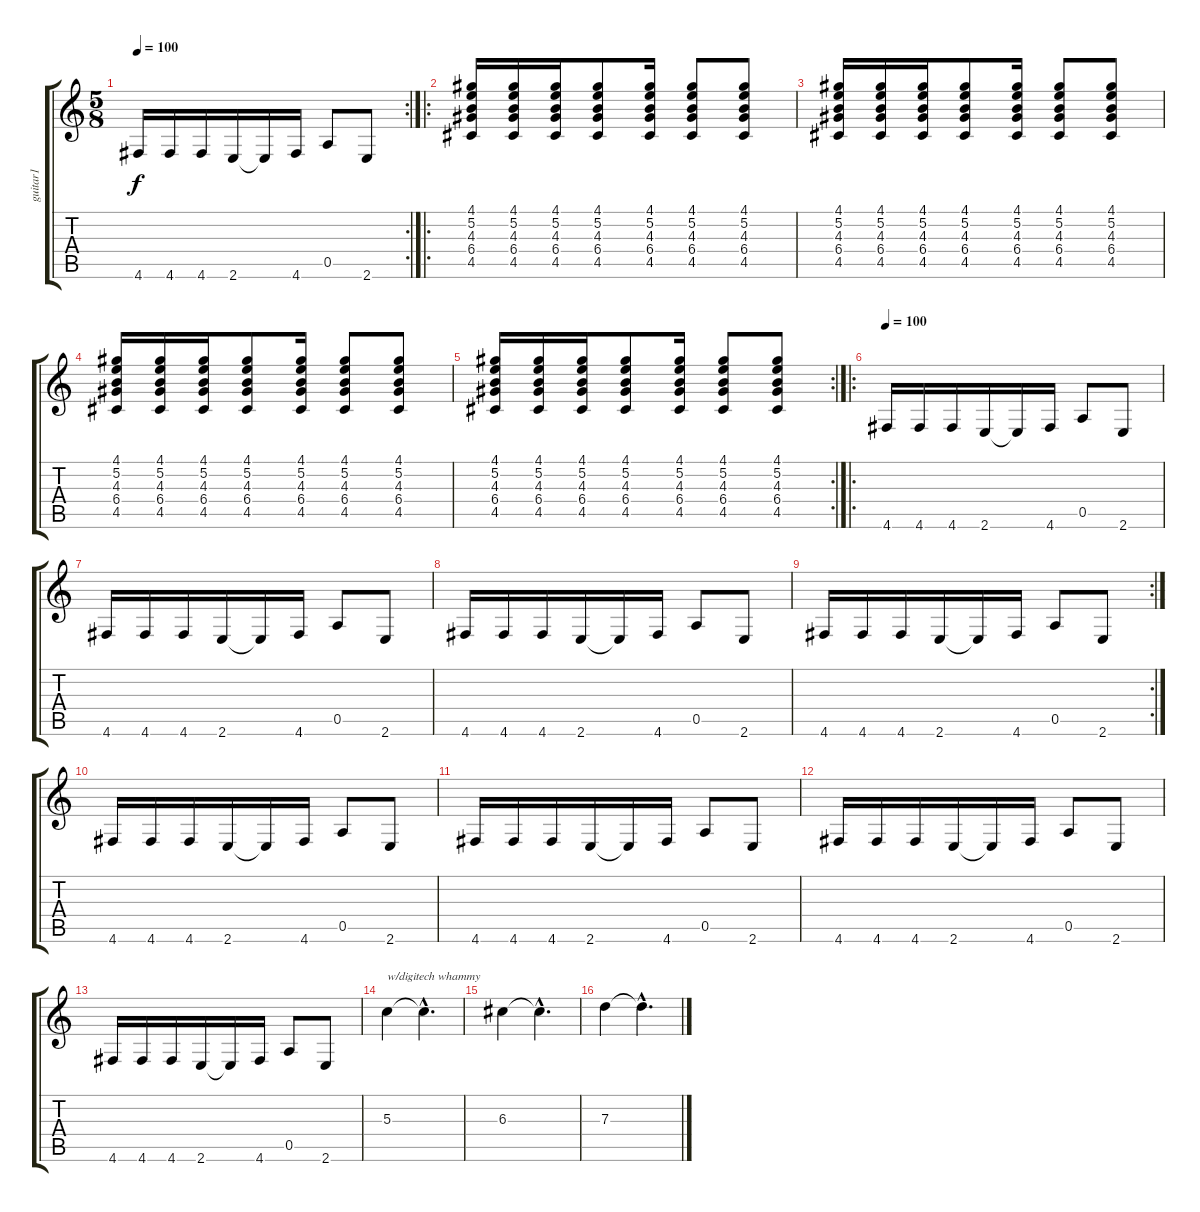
\track ("guitar1" "guitar1") {instrument distortionguitar}
\staff {score tabs}
\tuning (E4 B3 G3 D3 A2 D2) {hide}
\rc 2
\ts (5 8)
\tempo 100
\clef g2
\ks c
4.6.16{dy f} 4.6.16 4.6.16 2.6.16 2.6{t}.16 4.6.16 0.5.8 2.6.8 |
\ro
(4.1 5.2 4.3 6.4 4.5).16 (4.1 5.2 4.3 6.4 4.5).16 (4.1 5.2 4.3 6.4 4.5).16 (4.1 5.2 4.3 6.4 4.5).8 (4.1 5.2 4.3 6.4 4.5).16 (4.1 5.2 4.3 6.4 4.5).8 (4.1 5.2 4.3 6.4 4.5).8 |
(4.1 5.2 4.3 6.4 4.5).16 (4.1 5.2 4.3 6.4 4.5).16 (4.1 5.2 4.3 6.4 4.5).16 (4.1 5.2 4.3 6.4 4.5).8 (4.1 5.2 4.3 6.4 4.5).16 (4.1 5.2 4.3 6.4 4.5).8 (4.1 5.2 4.3 6.4 4.5).8 |
(4.1 5.2 4.3 6.4 4.5).16 (4.1 5.2 4.3 6.4 4.5).16 (4.1 5.2 4.3 6.4 4.5).16 (4.1 5.2 4.3 6.4 4.5).8 (4.1 5.2 4.3 6.4 4.5).16 (4.1 5.2 4.3 6.4 4.5).8 (4.1 5.2 4.3 6.4 4.5).8 |
\rc 2
(4.1 5.2 4.3 6.4 4.5).16 (4.1 5.2 4.3 6.4 4.5).16 (4.1 5.2 4.3 6.4 4.5).16 (4.1 5.2 4.3 6.4 4.5).8 (4.1 5.2 4.3 6.4 4.5).16 (4.1 5.2 4.3 6.4 4.5).8 (4.1 5.2 4.3 6.4 4.5).8 |
\ro
\tempo 100
4.6.16 4.6.16 4.6.16 2.6.16 2.6{t}.16 4.6.16 0.5.8 2.6.8 |
4.6.16 4.6.16 4.6.16 2.6.16 2.6{t}.16 4.6.16 0.5.8 2.6.8 |
4.6.16 4.6.16 4.6.16 2.6.16 2.6{t}.16 4.6.16 0.5.8 2.6.8 |
\rc 2
4.6.16 4.6.16 4.6.16 2.6.16 2.6{t}.16 4.6.16 0.5.8 2.6.8 |
4.6.16 4.6.16 4.6.16 2.6.16 2.6{t}.16 4.6.16 0.5.8 2.6.8 |
4.6.16 4.6.16 4.6.16 2.6.16 2.6{t}.16 4.6.16 0.5.8 2.6.8 |
4.6.16 4.6.16 4.6.16 2.6.16 2.6{t}.16 4.6.16 0.5.8 2.6.8 |
4.6.16 4.6.16 4.6.16 2.6.16 2.6{t}.16 4.6.16 0.5.8 2.6.8 |
5.3.4{txt "w/digitech whammy" instrument guitarharmonics} 5.3{hac t}.4{d} |
6.3.4 6.3{hac t}.4{d} |
7.3.4 7.3{hac t}.4{d}
